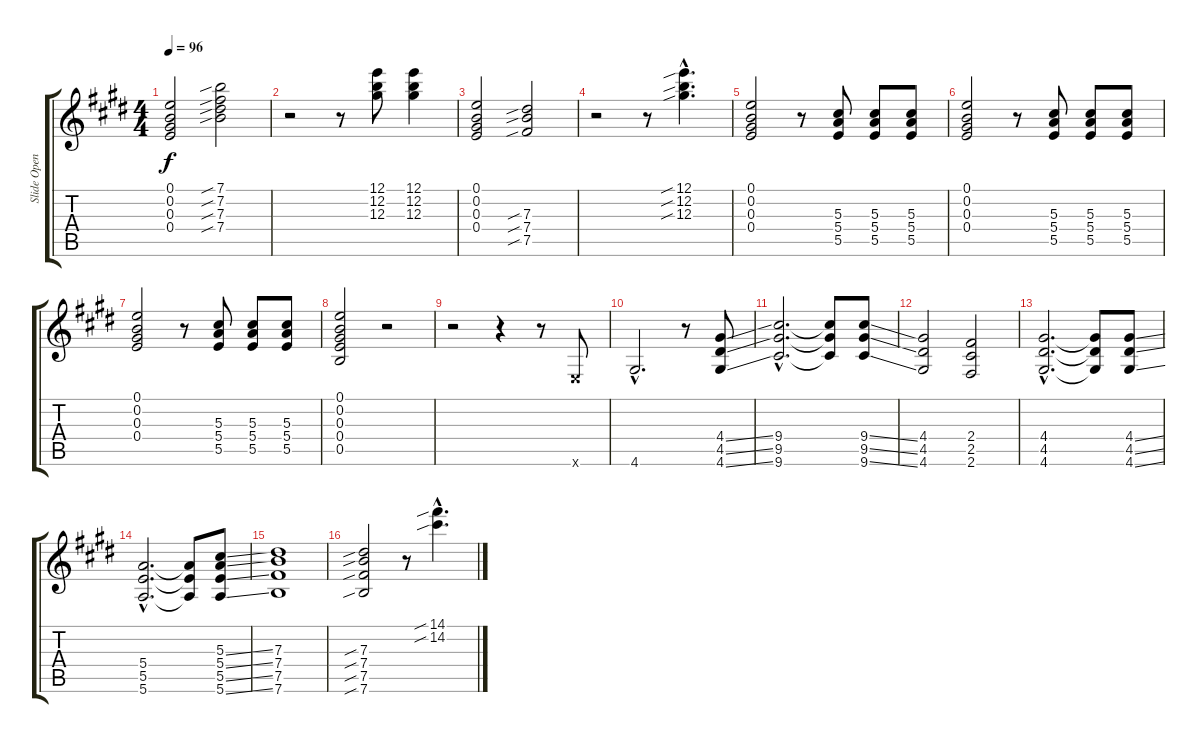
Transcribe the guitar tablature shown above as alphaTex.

\track ("Slide Open E" "Slide Open") {instrument overdrivenguitar}
\staff {score tabs}
\tuning (E4 B3 Ab3 E3 B2 E2) {hide}
\ts (4 4)
\tempo 96
\clef g2
\ks e
(0.1 0.2 0.3 0.4).2{dy f} (7.1{sib} 7.2{sib} 7.3{sib} 7.4{sib}).2 |
r.2 r.8 (12.1 12.2 12.3).8 (12.1 12.2 12.3).4 |
(0.1 0.2 0.3 0.4).2 (7.3{sib} 7.4{sib} 7.5{sib}).2 |
r.2 r.8 (12.1{sib hac} 12.2{sib hac} 12.3{sib hac}).4{d} |
(0.1 0.2 0.3 0.4).2 r.8 (5.3 5.4 5.5).8 (5.3 5.4 5.5).8 (5.3 5.4 5.5).8 |
(0.1 0.2 0.3 0.4).2 r.8 (5.3 5.4 5.5).8 (5.3 5.4 5.5).8 (5.3 5.4 5.5).8 |
(0.1 0.2 0.3 0.4).2 r.8 (5.3 5.4 5.5).8 (5.3 5.4 5.5).8 (5.3 5.4 5.5).8 |
(0.1 0.2 0.3 0.4 0.5).2 r.2 |
r.2 r.4 r.8 0.6{x}.8 |
4.6{hac}.2{d} r.8 (4.4{ss} 4.5{ss} 4.6{ss}).8 |
(9.4{hac} 9.5{hac} 9.6{hac}).2{d} (9.4{t} 9.5{t} 9.6{t}).8 (9.4{ss} 9.5{ss} 9.6{ss}).8 |
(4.4 4.5 4.6).2 (2.4 2.5 2.6).2 |
(4.4{hac} 4.5{hac} 4.6{hac}).2{d} (4.4{t} 4.5{t} 4.6{t}).8 (4.4{ss} 4.5{ss} 4.6{ss}).8 |
(5.4{hac} 5.5{hac} 5.6{hac}).2{d} (5.4{t} 5.5{t} 5.6{t}).8 (5.3{ss} 5.4{ss} 5.5{ss} 5.6{ss}).8 |
(7.3 7.4 7.5 7.6).1 |
(7.3{sib} 7.4{sib} 7.5{sib} 7.6{sib}).2 r.8 (14.1{sib hac} 14.2{sib hac}).4{d}
